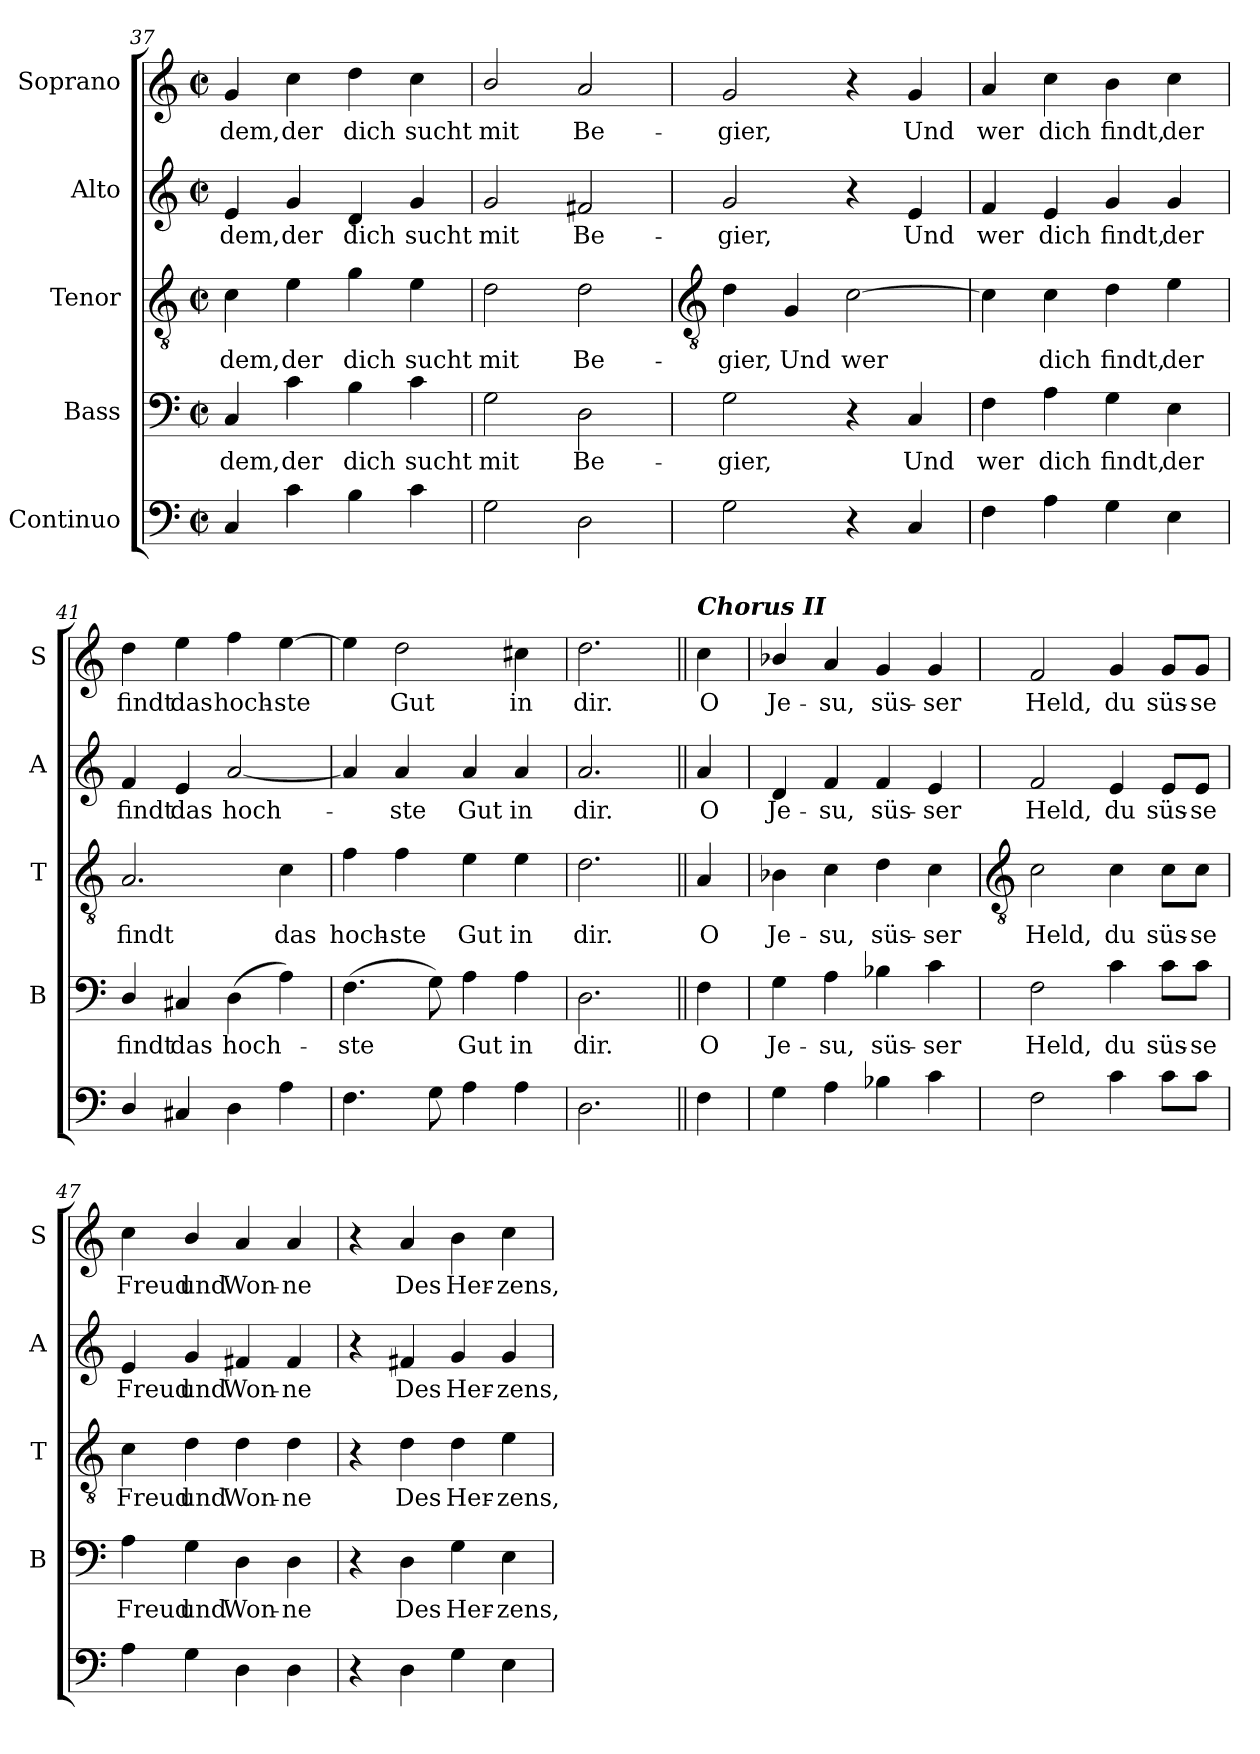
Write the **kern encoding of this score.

**kern	**kern	**text	**kern	**text	**kern	**text	**kern	**text
*part5	*part4	*part4	*part3	*part3	*part2	*part2	*part1	*part1
*staff5	*staff4	*staff4	*staff3	*staff3	*staff2	*staff2	*staff1	*staff1
*I"Continuo	*I"Bass	*	*I"Tenor	*	*I"Alto	*	*I"Soprano	*
*	*I'B	*	*I'T	*	*I'A	*	*I'S	*
*clefF4	*clefF4	*	*clefGv2	*	*clefG2	*	*clefG2	*
*k[]	*k[]	*	*k[]	*	*k[]	*	*k[]	*
*C:	*C:	*	*C:	*	*C:	*	*C:	*
*M2/2	*M2/2	*	*M2/2	*	*M2/2	*	*M2/2	*
*met(c|)	*met(c|)	*	*met(c|)	*	*met(c|)	*	*met(c|)	*
=37	=37	=37	=37	=37	=37	=37	=37	=37
!	!	!LO:LY:b	!	!LO:LY:b	!	!LO:LY:b	!	!LO:LY:b
4C	4C	dem,	4c	dem,	4e	dem,	4g	dem,
!	!	!LO:LY:b	!	!LO:LY:b	!	!LO:LY:b	!	!LO:LY:b
4c	4c	der	4e	der	4g	der	4cc	der
!	!	!LO:LY:b	!	!LO:LY:b	!	!LO:LY:b	!	!LO:LY:b
4B	4B	dich	4g	dich	4d	dich	4dd	dich
!	!	!LO:LY:b	!	!LO:LY:b	!	!LO:LY:b	!	!LO:LY:b
4c	4c	sucht	4e	sucht	4g	sucht	4cc	sucht
=38	=38	=38	=38	=38	=38	=38	=38	=38
!	!	!LO:LY:b	!	!LO:LY:b	!	!LO:LY:b	!	!LO:LY:b
2G	2G	mit	2d	mit	2g	mit	2b/	mit
!	!	!LO:LY:b	!	!LO:LY:b	!	!LO:LY:b	!	!LO:LY:b
2D	2D	Be-	2d	Be-	2f#X	Be-	2a	Be-
!!LO:LB:g=z
=39	=39	=39	=39	=39	=39	=39	=39	=39
*	*	*	*clefGv2	*	*	*	*	*
!	!	!LO:LY:b	!	!LO:LY:b	!	!LO:LY:b	!	!LO:LY:b
2G	2G	-gier,	4d	-gier,	2g	-gier,	2g	-gier,
!	!	!	!	!LO:LY:b	!	!	!	!
.	.	.	4G	Und	.	.	.	.
!	!	!	!	!LO:LY:b	!	!	!	!
4r	4r	.	[2c	wer	4r	.	4r	.
!	!	!LO:LY:b	!	!	!	!LO:LY:b	!	!LO:LY:b
4C	4C	Und	.	.	4e	Und	4g	Und
=40	=40	=40	=40	=40	=40	=40	=40	=40
!	!	!LO:LY:b	!	!	!	!LO:LY:b	!	!LO:LY:b
4F	4F	wer	4c]	.	4f	wer	4a	wer
!	!	!LO:LY:b	!	!LO:LY:b	!	!LO:LY:b	!	!LO:LY:b
4A	4A	dich	4c	dich	4e	dich	4cc	dich
!	!	!LO:LY:b	!	!LO:LY:b	!	!LO:LY:b	!	!LO:LY:b
4G	4G	findt,	4d	findt,	4g	findt,	4b	findt,
!	!	!LO:LY:b	!	!LO:LY:b	!	!LO:LY:b	!	!LO:LY:b
4E	4E	der	4e	der	4g	der	4cc	der
=41	=41	=41	=41	=41	=41	=41	=41	=41
!	!	!LO:LY:b	!	!LO:LY:b	!	!LO:LY:b	!	!LO:LY:b
4D/	4D/	findt	2.A	findt	4f	findt	4dd	findt
!	!	!LO:LY:b	!	!	!	!LO:LY:b	!	!LO:LY:b
4C#X	4C#X	das	.	.	4e	das	4ee	das
!	!	!LO:LY:b	!	!	!	!LO:LY:b	!	!LO:LY:b
4D	(>4D	hoch-	.	.	[2a	hoch-	4ff	hoch-
!	!	!	!	!LO:LY:b	!	!	!	!LO:LY:b
4A	4A)	.	4c	das	.	.	[4ee	-ste
=42	=42	=42	=42	=42	=42	=42	=42	=42
!	!	!LO:LY:b	!	!LO:LY:b	!	!	!	!
4.F	(>4.F	ste	4f	hoch-	4a]	.	4ee]	.
!	!	!	!	!LO:LY:b	!	!LO:LY:b	!	!LO:LY:b
.	.	.	4f	-ste	4a	ste	2dd	Gut
8G	8G)	.	.	.	.	.	.	.
!	!	!LO:LY:b	!	!LO:LY:b	!	!LO:LY:b	!	!
4A	4A	Gut	4e	Gut	4a	Gut	.	.
!	!	!LO:LY:b	!	!LO:LY:b	!	!LO:LY:b	!	!LO:LY:b
4A	4A	in	4e	in	4a	in	4cc#X	in
=43	=43	=43	=43	=43	=43	=43	=43	=43
!	!	!LO:LY:b	!	!LO:LY:b	!	!LO:LY:b	!	!LO:LY:b
2.D	2.D	dir.	2.d	dir.	2.a	dir.	2.dd	dir.
=44||	=44||	=44||	=44||	=44||	=44||	=44||	=44||	=44||
!	!	!	!	!	!	!	!LO:TX:a:Bi:t=Chorus II	!
!	!	!LO:LY:b	!	!LO:LY:b	!	!LO:LY:b	!	!LO:LY:b
4F	4F	O	4A	O	4a	O	4cc	O
=45	=45	=45	=45	=45	=45	=45	=45	=45
!	!	!LO:LY:b	!	!LO:LY:b	!	!LO:LY:b	!	!LO:LY:b
4G	4G	Je-	4B-X	Je-	4d	Je-	4b-X/	Je-
!	!	!LO:LY:b	!	!LO:LY:b	!	!LO:LY:b	!	!LO:LY:b
4A	4A	-su,	4c	-su,	4f	-su,	4a	-su,
!	!	!LO:LY:b	!	!LO:LY:b	!	!LO:LY:b	!	!LO:LY:b
4B-X	4B-X	süs-	4d	süs-	4f	süs-	4g	süs-
!	!	!LO:LY:b	!	!LO:LY:b	!	!LO:LY:b	!	!LO:LY:b
4c	4c	-ser	4c	-ser	4e	-ser	4g	-ser
!!LO:LB:g=z
=46	=46	=46	=46	=46	=46	=46	=46	=46
*	*	*	*clefGv2	*	*	*	*	*
!	!	!LO:LY:b	!	!LO:LY:b	!	!LO:LY:b	!	!LO:LY:b
2F	2F	Held,	2c	Held,	2f	Held,	2f	Held,
!	!	!LO:LY:b	!	!LO:LY:b	!	!LO:LY:b	!	!LO:LY:b
4c	4c	du	4c	du	4e	du	4g	du
!	!	!LO:LY:b	!	!LO:LY:b	!	!LO:LY:b	!	!LO:LY:b
8cL	8c\L	süs-	8c\L	süs-	8e/L	süs-	8g/L	süs-
!	!	!LO:LY:b	!	!LO:LY:b	!	!LO:LY:b	!	!LO:LY:b
8cJ	8c\J	-se	8c\J	-se	8e/J	-se	8g/J	-se
=47	=47	=47	=47	=47	=47	=47	=47	=47
!	!	!LO:LY:b	!	!LO:LY:b	!	!LO:LY:b	!	!LO:LY:b
4A	4A	Freud	4c	Freud	4e	Freud	4cc	Freud
!	!	!LO:LY:b	!	!LO:LY:b	!	!LO:LY:b	!	!LO:LY:b
4G	4G	und	4d	und	4g	und	4b/	und
!	!	!LO:LY:b	!	!LO:LY:b	!	!LO:LY:b	!	!LO:LY:b
4D	4D	Won-	4d	Won-	4f#X	Won-	4a	Won-
!	!	!LO:LY:b	!	!LO:LY:b	!	!LO:LY:b	!	!LO:LY:b
4D	4D	-ne	4d	-ne	4f#	-ne	4a	-ne
=48	=48	=48	=48	=48	=48	=48	=48	=48
4r	4r	.	4r	.	4r	.	4r	.
!	!	!LO:LY:b	!	!LO:LY:b	!	!LO:LY:b	!	!LO:LY:b
4D	4D	Des	4d	Des	4f#X	Des	4a	Des
!	!	!LO:LY:b	!	!LO:LY:b	!	!LO:LY:b	!	!LO:LY:b
4G	4G	Her-	4d	Her-	4g	Her-	4b	Her-
!	!	!LO:LY:b	!	!LO:LY:b	!	!LO:LY:b	!	!LO:LY:b
4E	4E	-zens,	4e	-zens,	4g	-zens,	4cc	-zens,
=	=	=	=	=	=	=	=	=
*-	*-	*-	*-	*-	*-	*-	*-	*-
